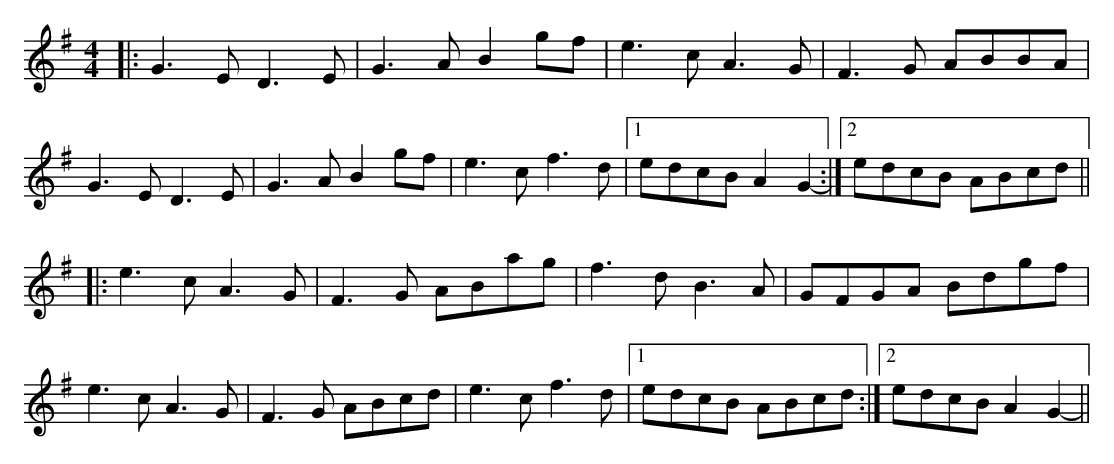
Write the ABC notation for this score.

X:1
M:4/4
K:G
|:G3E D3E|G3A B2gf|e3c A3G|F3G ABBA|
G3E D3E|G3A B2gf|e3cf3d|1 edcB A2G2-:|2 edcB ABcd||
|:e3c A3G|F3G ABag|f3d B3A|GFGA Bdgf|
e3c A3G|F3G ABcd|e3c f3d|1 edcB ABcd:|2 edcB A2G2-||
